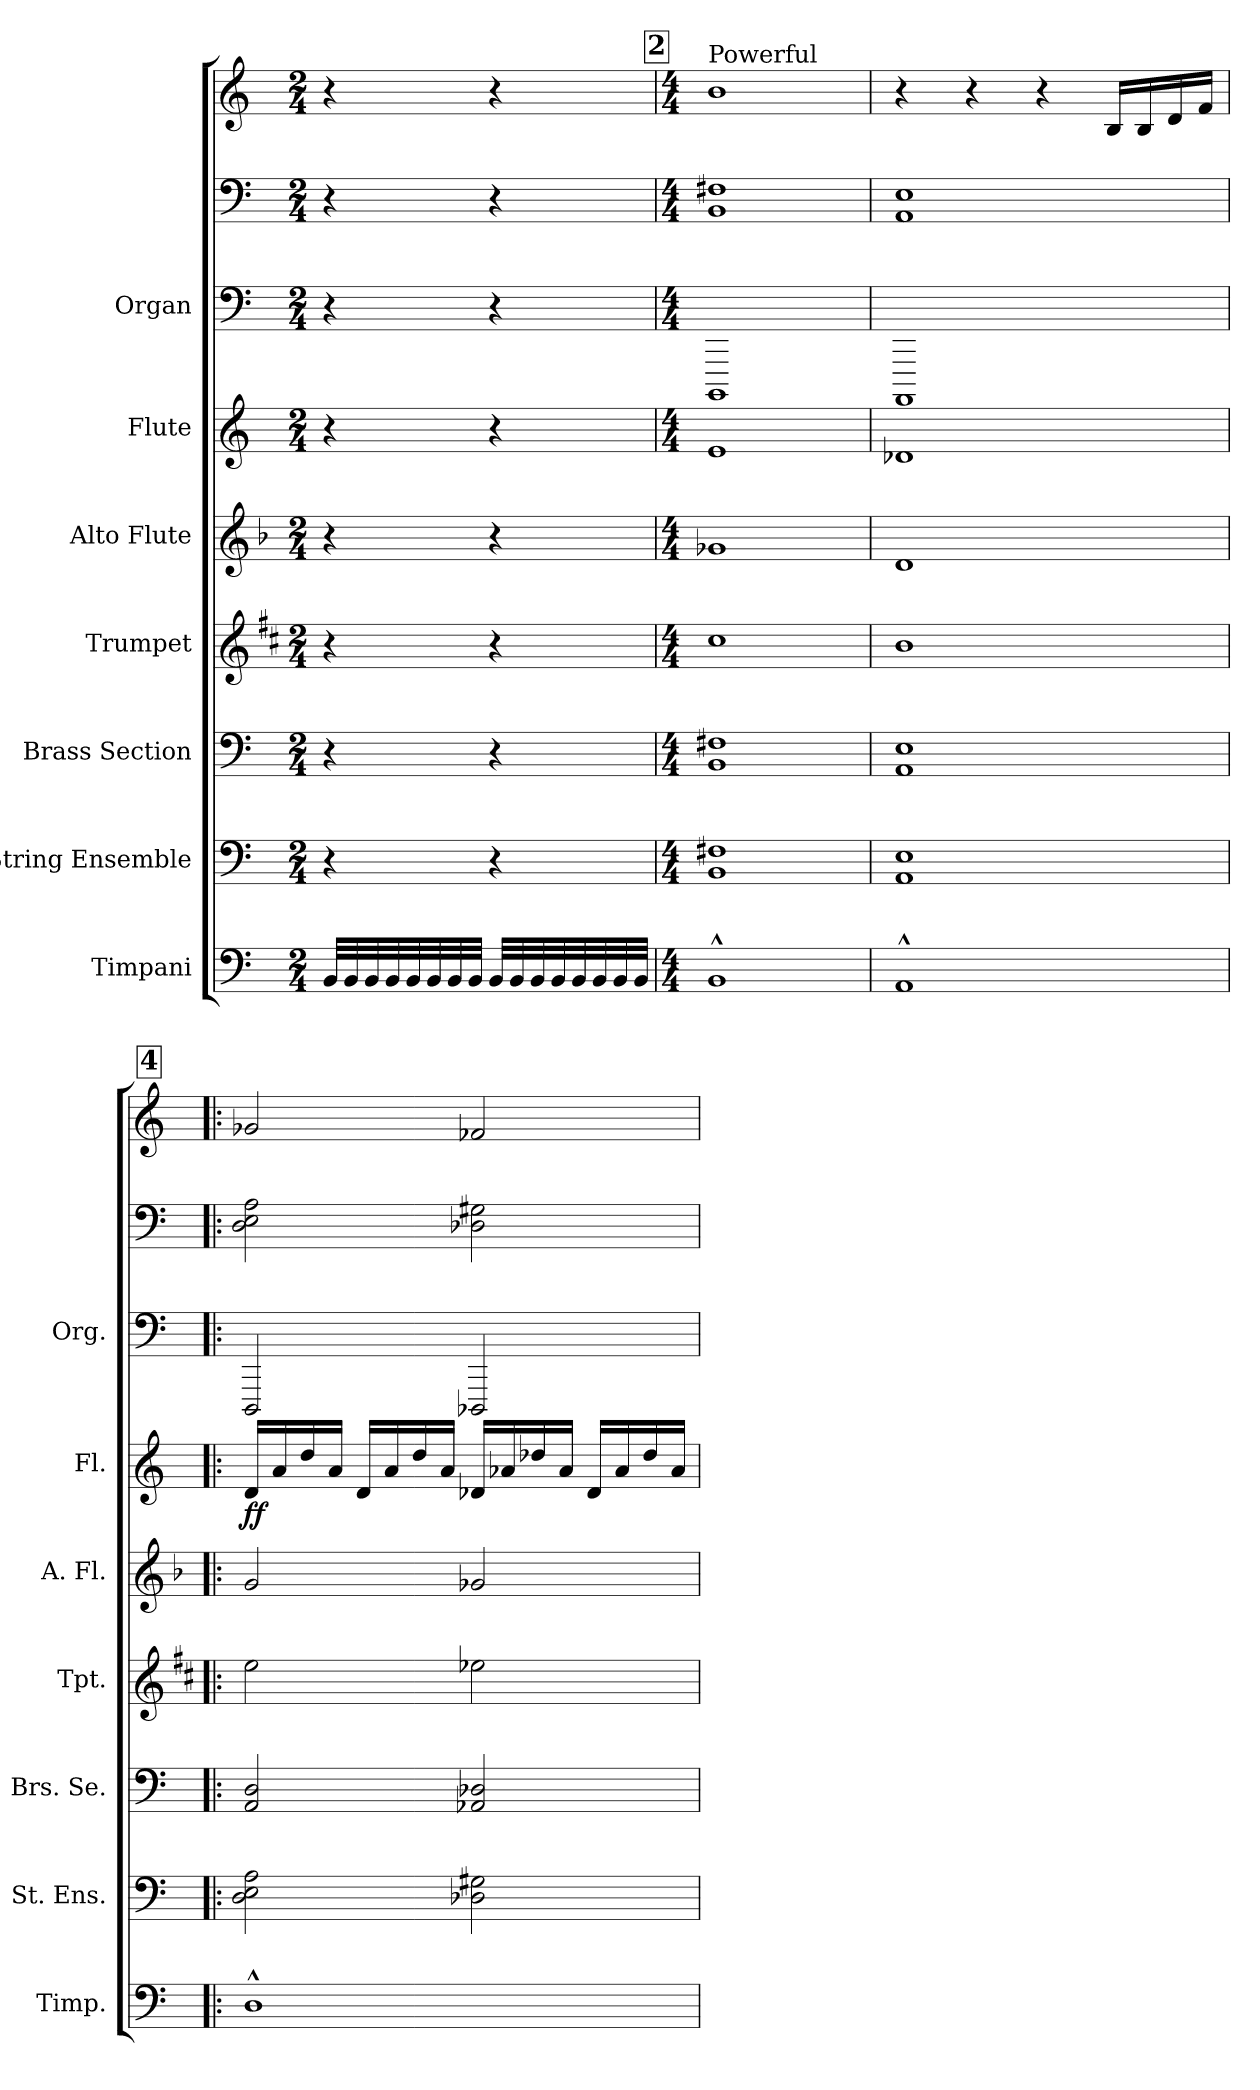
**kern	**kern	**kern	**kern	**kern	**kern	**dynam	**kern	**kern	**kern
*part7	*part6	*part5	*part4	*part3	*part2	*part2	*part1	*part1	*part1
*staff9	*staff8	*staff7	*staff6	*staff5	*staff4	*staff4	*staff3	*staff2	*staff1
*I"Timpani	*I"String Ensemble	*I"Brass Section	*I"Trumpet	*I"Alto Flute	*I"Flute	*	*I"Organ	*	*
*I'Timp.	*I'St. Ens.	*I'Brs. Se.	*I'Tpt.	*I'A. Fl.	*I'Fl.	*	*I'Org.	*	*
*stria5	*stria5	*stria5	*stria5	*stria5	*stria5	*	*stria5	*stria5	*stria5
*clefF4	*clefF4	*clefF4	*clefG2	*clefG2	*clefG2	*	*clefF4	*clefF4	*clefG2
*	*	*	*ITrd1c2	*ITrd3c5	*	*	*	*	*
*k[]	*k[]	*k[]	*k[]	*k[]	*k[]	*	*k[]	*k[]	*k[]
*M2/4	*M2/4	*M2/4	*M2/4	*M2/4	*M2/4	*	*M2/4	*M2/4	*M2/4
*MM90	*MM90	*MM90	*MM90	*MM90	*MM90	*	*MM90	*MM90	*MM90
=1	=1	=1	=1	=1	=1	=1	=1	=1	=1
32BBLLL	4r	4r	4r	4r	4r	.	4r	4r	4r
32BB	.	.	.	.	.	.	.	.	.
32BB	.	.	.	.	.	.	.	.	.
32BB	.	.	.	.	.	.	.	.	.
32BB	.	.	.	.	.	.	.	.	.
32BB	.	.	.	.	.	.	.	.	.
32BB	.	.	.	.	.	.	.	.	.
32BBJJJ	.	.	.	.	.	.	.	.	.
32BBLLL	4r	4r	4r	4r	4r	.	4r	4r	4r
32BB	.	.	.	.	.	.	.	.	.
32BB	.	.	.	.	.	.	.	.	.
32BB	.	.	.	.	.	.	.	.	.
32BB	.	.	.	.	.	.	.	.	.
32BB	.	.	.	.	.	.	.	.	.
32BB	.	.	.	.	.	.	.	.	.
32BBJJJ	.	.	.	.	.	.	.	.	.
!!LO:REH:place=s1:a:t=2
=2	=2	=2	=2	=2	=2	=2	=2	=2	=2
*M4/4	*M4/4	*M4/4	*M4/4	*M4/4	*M4/4	*	*M4/4	*M4/4	*M4/4
!	!	!	!	!	!	!	!	!	!LO:TX:a:t=Powerful
1BB^^	1F#X 1BB	1F#X 1BB	1b	1d-X	1e	.	1BBBB	1F#X 1BB	1b
=3	=3	=3	=3	=3	=3	=3	=3	=3	=3
1AA^^	1AA 1E	1AA 1E	1a	1A	1d-X	.	1AAAA	1AA 1E	4r
.	.	.	.	.	.	.	.	.	4r
.	.	.	.	.	.	.	.	.	4r
.	.	.	.	.	.	.	.	.	16BLL
.	.	.	.	.	.	.	.	.	16B
.	.	.	.	.	.	.	.	.	16d
.	.	.	.	.	.	.	.	.	16fJJ
!!LO:REH:place=s1:a:t=4
=4!|:	=4!|:	=4!|:	=4!|:	=4!|:	=4!|:	=4!|:	=4!|:	=4!|:	=4!|:
!	!	!	!	!	!	!LO:DY:b	!	!	!
1D^^	2E 2A 2D	2AA 2D	2dd	2d	16dLL	ff	2DDD	2E 2A 2D	2g-X
.	.	.	.	.	16a	.	.	.	.
.	.	.	.	.	16dd	.	.	.	.
.	.	.	.	.	16aJJ	.	.	.	.
.	.	.	.	.	16dLL	.	.	.	.
.	.	.	.	.	16a	.	.	.	.
.	.	.	.	.	16dd	.	.	.	.
.	.	.	.	.	16aJJ	.	.	.	.
.	2D-X 2G#X	2D-X 2AA-X	2dd-X	2d-X	16d-XLL	.	2DDD-X	2D-X 2G#X	2f-X
.	.	.	.	.	16a-X	.	.	.	.
.	.	.	.	.	16dd-X	.	.	.	.
.	.	.	.	.	16a-JJ	.	.	.	.
.	.	.	.	.	16d-LL	.	.	.	.
.	.	.	.	.	16a-	.	.	.	.
.	.	.	.	.	16dd-	.	.	.	.
.	.	.	.	.	16a-JJ	.	.	.	.
=	=	=	=	=	=	=	=	=	=
*-	*-	*-	*-	*-	*-	*-	*-	*-	*-
